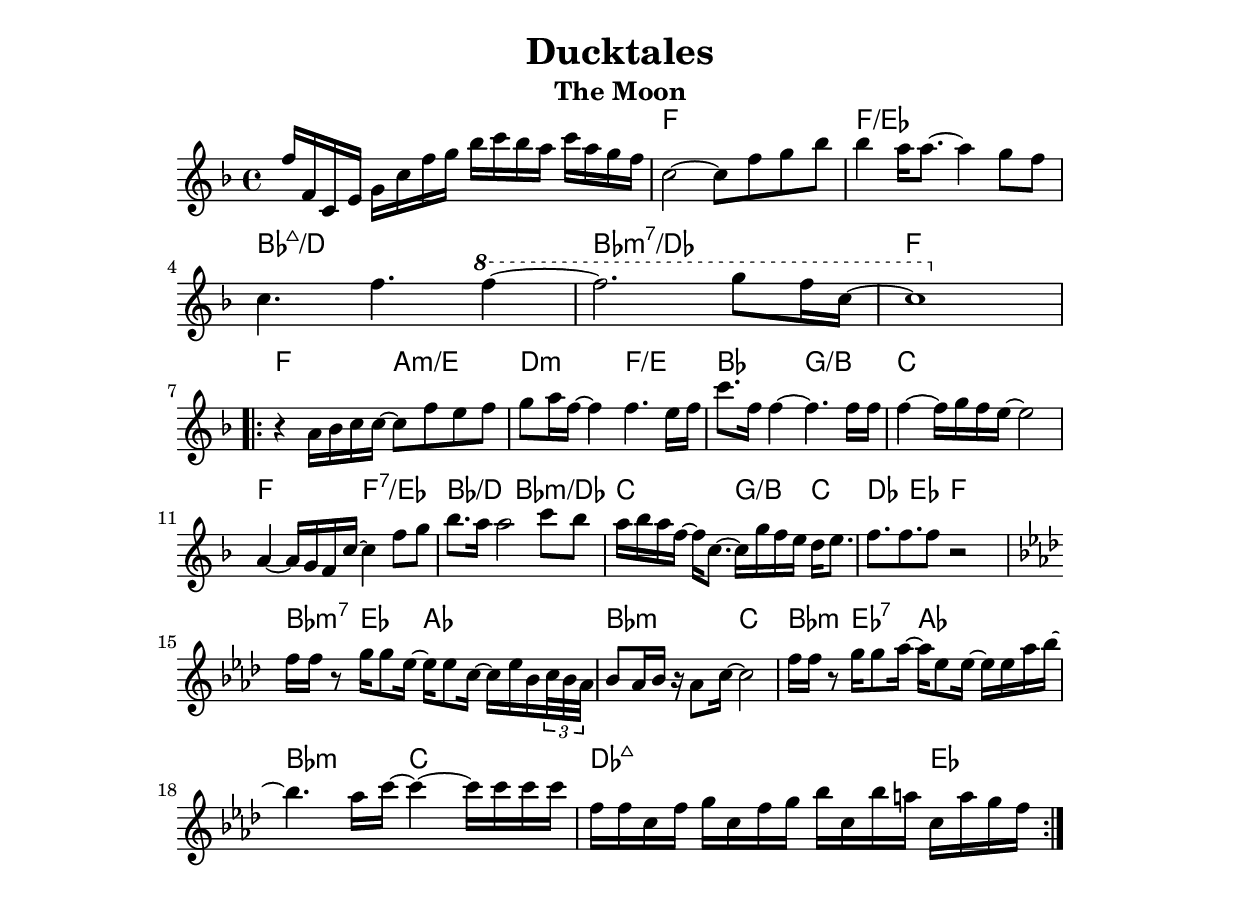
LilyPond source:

\header {
	title = "Ducktales" 
	subtitle = "The Moon" 
}

\include "macros.ily"

melody = \relative c' {
	\clef treble
	\key f \major
	\time 4/4

	f'16 f, c e g c f g bes c bes a c a g f |
	c2~c8 f g bes |
	bes4 a16 a8.~a4 g8 f |
	\break
	c4.  f4. \ottava #1 f'4~|
	f2. g8 f16 c~|
	c1 \ottava #0
	\break
	
	\repeat volta 2{
		r4 a,16 bes c c~c8 f e f  |
		g a16 f~f4 f4. e16 f |
		c'8. f,16 f4~f4. f16 f |
		f4~f16 g f e~e2 |
		\break
		a,4~a16 g f c'~c4 f8 g |
		bes8. a16 a2 c8 bes |
		a16 bes a f~f c8.~c16 g' f e d e8. |
		f8. f8. f8 r2 |
		\break
		\key aes \major
		f16 f r8 g16 g8 ees16~ ees ees8 c16~c ees bes \times 2/3 {c32 bes aes} |
		bes8 aes16 bes r aes8 c16~c2 |
		f16 f r8 g16 g8 aes16~aes ees8 ees16~ees ees aes bes~ |
		\break
		bes4. aes16 c~c4~c16 c c c |
		f, f c f g c, f g bes c, bes' a c, a' g f 		
	}

}

harmonies = \chordmode {
	s1 f f:/ees |
	bes:maj7/d bes:m7/des f
	f2 a:m/e d:m f:/e bes g:/b c1 |
	f2 f:7/ees bes/d bes:m/des c g4:/b c des ees f s |
	bes:m7 ees aes s bes2:m c bes4:m ees:7 aes s |
	bes2:m c |
	des4:maj7 s s ees
}

\include "template.ily"